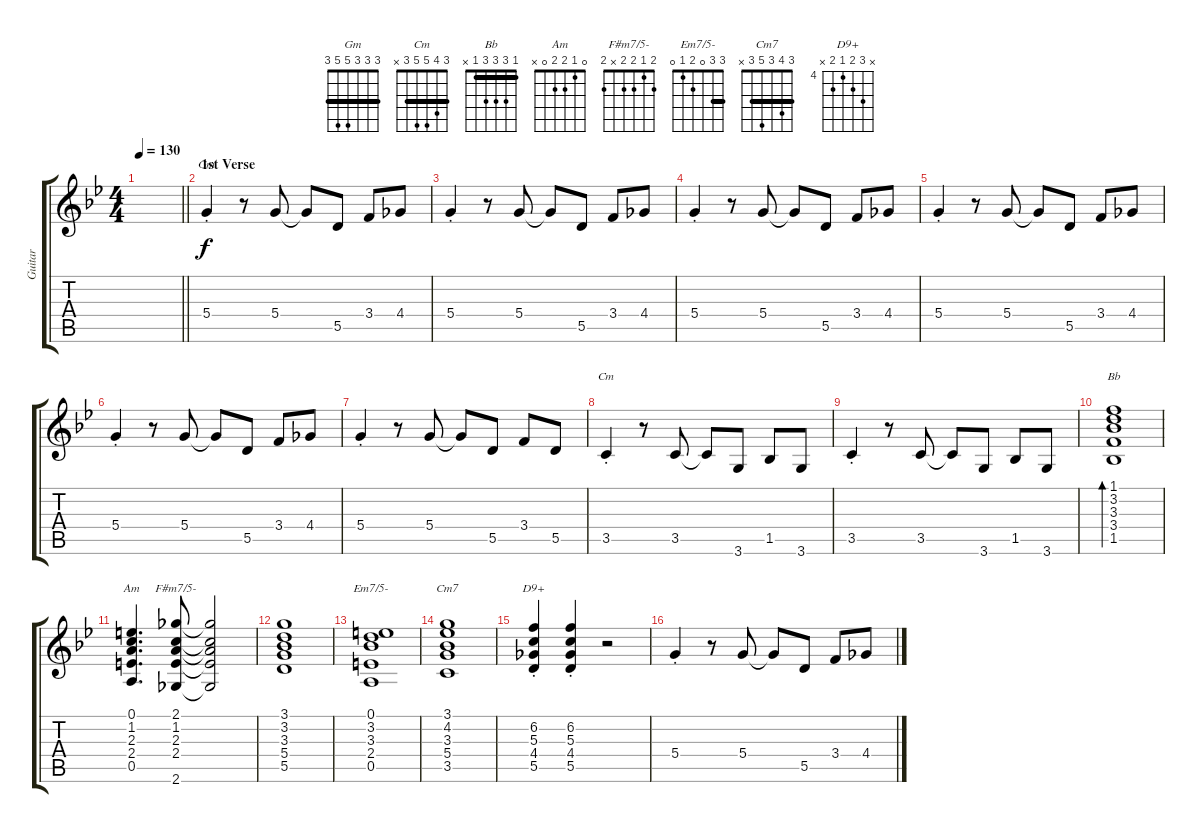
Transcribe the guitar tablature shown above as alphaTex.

\track ("Guitar" "Guitar") {instrument electricguitarjazz}
\staff {score tabs}
\tuning (E4 B3 G3 D3 A2 E2) {hide}
\chord ("Gm" 3 3 3 5 5 3) {barre 3}
\chord ("Cm" 3 4 5 5 3 x) {barre 3}
\chord ("Bb" 1 3 3 3 1 x) {barre 1}
\chord ("Am" 0 1 2 2 0 x)
\chord ("F#m7/5-" 2 1 2 2 x 2)
\chord ("Em7/5-" 3 3 0 2 1 0) {barre 3}
\chord ("Cm7" 3 4 3 5 3 x) {barre 3}
\chord ("D9+" x 6 5 4 5 x) {firstfret 4}
\ts (4 4)
\tempo 130
\clef g2
\barLineRight lightlight
\ks bb
|
\section ("" "1st Verse")
5.4{st}.4{ch "Gm"} r.8 5.4.8 5.4{t}.8 5.5.8 3.4.8 4.4.8 |
5.4{st}.4 r.8 5.4.8 5.4{t}.8 5.5.8 3.4.8 4.4.8 |
5.4{st}.4 r.8 5.4.8 5.4{t}.8 5.5.8 3.4.8 4.4.8 |
5.4{st}.4 r.8 5.4.8 5.4{t}.8 5.5.8 3.4.8 4.4.8 |
5.4{st}.4 r.8 5.4.8 5.4{t}.8 5.5.8 3.4.8 4.4.8 |
5.4{st}.4 r.8 5.4.8 5.4{t}.8 5.5.8 3.4.8 5.5.8 |
3.5{st}.4{ch "Cm"} r.8 3.5.8 3.5{t}.8 3.6.8 1.5.8 3.6.8 |
3.5{st}.4 r.8 3.5.8 3.5{t}.8 3.6.8 1.5.8 3.6.8 |
(1.1 3.2 3.3 3.4 1.5).1{bd 60 ch "Bb"} |
(0.1 1.2 2.3 2.4 0.5).4{d ch "Am"} (2.1 1.2 2.3 2.4 2.6).8{ch "F#m7/5-"} (2.1{t} 1.2{t} 2.3{t} 2.4{t} 2.6{t}).2 |
(3.1 3.2 3.3 5.4 5.5).1 |
(0.1 3.2 3.3 2.4 0.5).1{ch "Em7/5-"} |
(3.1 4.2 3.3 5.4 3.5).1{ch "Cm7"} |
(6.2{st} 5.3{st} 4.4{st} 5.5{st}).4{ch "D9+"} (6.2{st} 5.3{st} 4.4{st} 5.5{st}).4 r.2 |
5.4{st}.4 r.8 5.4.8 5.4{t}.8 5.5.8 3.4.8 4.4.8
